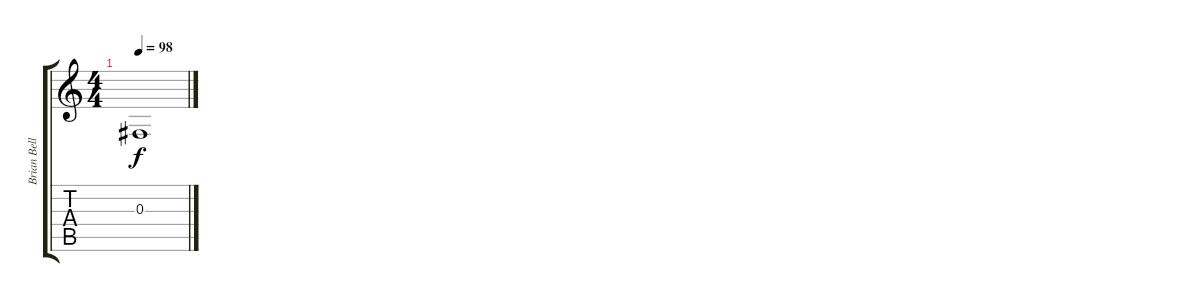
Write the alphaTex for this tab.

\track ("Brian Bell - Bkup Vocals" "Brian Bell") {instrument choiraahs}
\staff {score tabs}
\tuning (Eb4 Bb3 Gb3 Db3 Ab2 Eb2) {hide}
\ts (4 4)
\tempo 98
\clef g2
\ks c
0.3.1{dy f}
